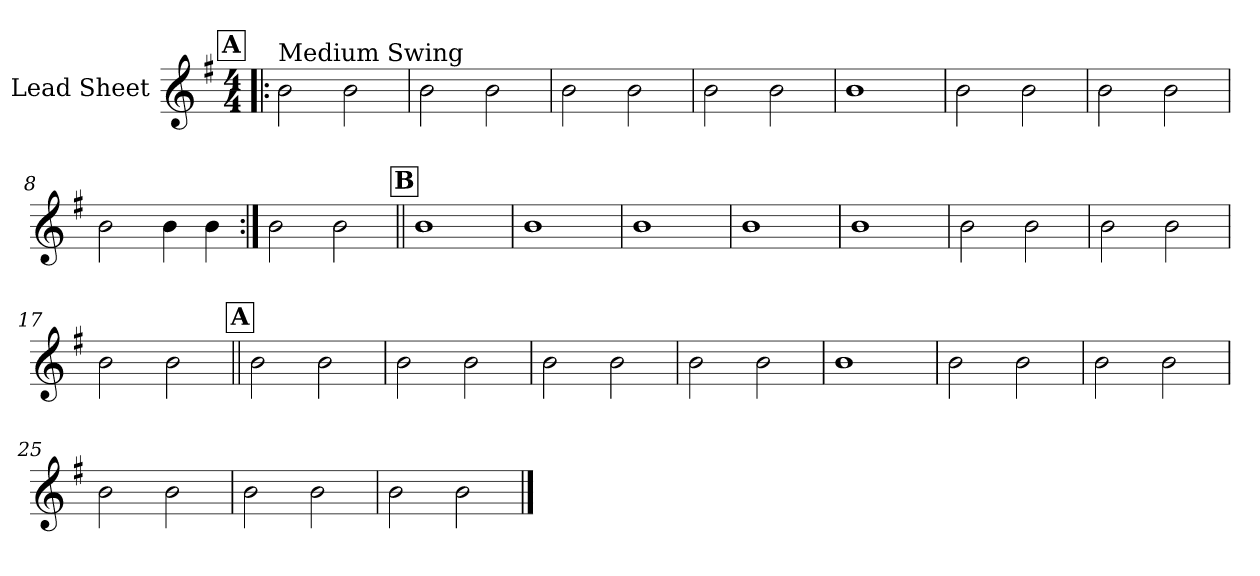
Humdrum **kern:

**kern
*part1
*staff1
*I"Lead Sheet
*clefG2
*k[f#]
*G:
*M4/4
!!LO:REH:place=s1:a:fs=14:t=A
=1!|:
!LO:TX:a:t=Medium Swing
2b\
2b\
=2
2b\
2b\
=3
2b\
2b\
=4
2b\
2b\
!!LO:LB:g=z
=5
1b
=6
2b\
2b\
=7
2b\
2b\
=8
2b\
4b\
4b\
!!LO:LB:g=z
=9:|!
2b\
2b\
!!LO:LB:g=z
!!LO:REH:place=s1:a:fs=14:t=B
=10||
1b
=11
1b
=12
1b
=13
1b
!!LO:LB:g=z
=14
1b
=15
2b\
2b\
=16
2b\
2b\
=17
2b\
2b\
!!LO:LB:g=z
!!LO:REH:place=s1:a:fs=14:t=A
=18||
2b\
2b\
=19
2b\
2b\
=20
2b\
2b\
=21
2b\
2b\
!!LO:LB:g=z
=22
1b
=23
2b\
2b\
=24
2b\
2b\
=25
2b\
2b\
!!LO:LB:g=z
=26
2b\
2b\
=27
2b\
2b\
==
*-
